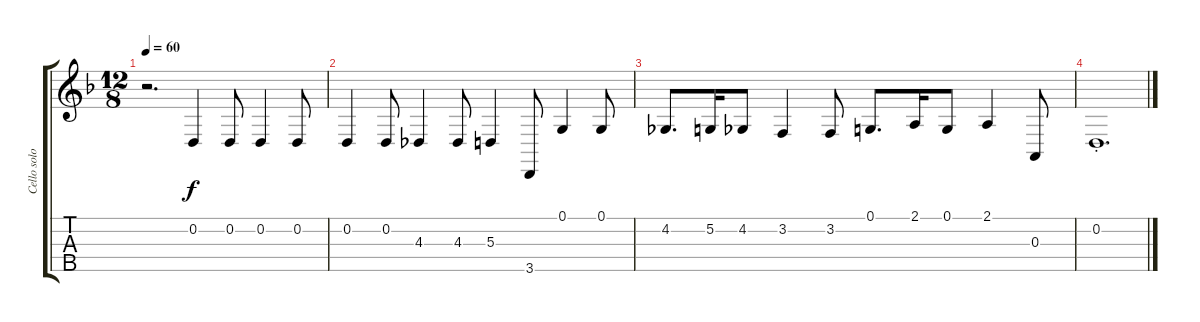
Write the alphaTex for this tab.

\track ("Cello solo" "Cello solo") {instrument cello}
\staff {score tabs}
\tuning (G3 D3 A2 E2 B1) {hide}
\ts (12 8)
\tempo 60
\clef g2
\ks f
r.2{d dy p} 0.2.4{dy f} 0.2.8 0.2.4 0.2.8 |
0.2.4 0.2.8 4.3.4 4.3.8 5.3.4 3.5.8 0.1.4 0.1.8 |
4.2.8{d} 5.2.16 4.2.8 3.2.4 3.2.8 0.1.8{d} 2.1.16 0.1.8 2.1.4 0.3.8 |
0.2{st}.1{d}
